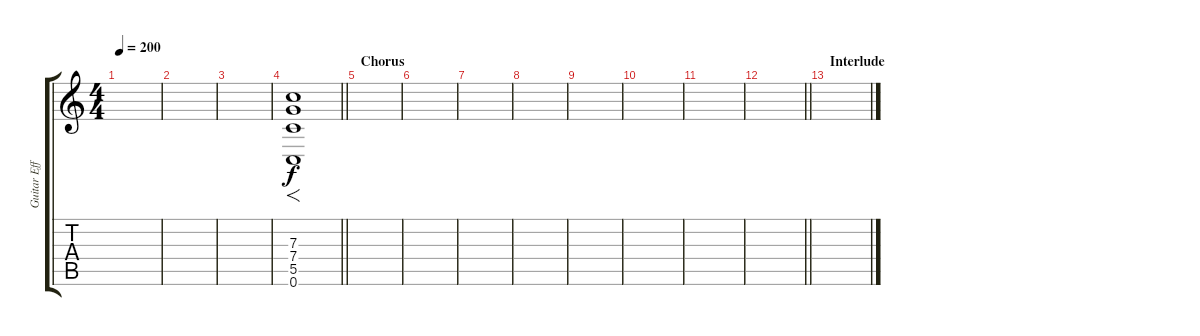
\track ("Guitar Effects" "Guitar Eff") {instrument distortionguitar}
\staff {score tabs}
\tuning (D4 A3 F3 C3 G2 C2) {hide}
\ts (4 4)
\tempo 200
\clef g2
\ks c
|
|
|
\barLineRight lightlight
(7.3 7.4 5.5 0.6).1{f} |
\section ("" "Chorus")
|
|
|
|
|
|
|
\barLineRight lightlight
|
\section ("" "Interlude")
